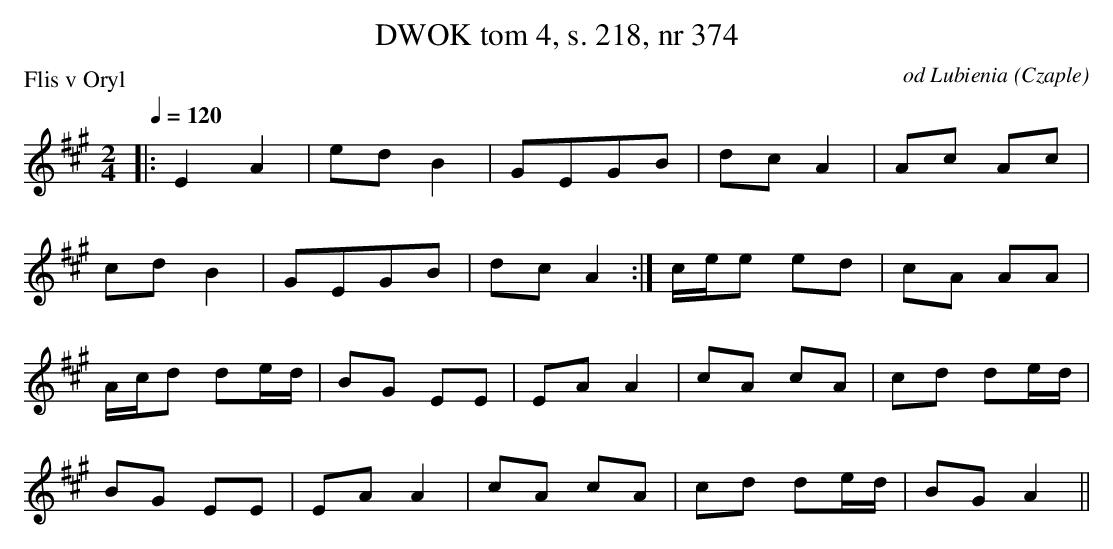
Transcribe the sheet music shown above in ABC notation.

X:1
T: DWOK tom 4, s. 218, nr 374
O:od Lubienia (Czaple)
P:Flis v Oryl
L:1/8
M:2/4
K:A
Q:1/4=120
|:E2A2|ed B2|GEGB|dcA2|Ac Ac|
cdB2|GEGB|dcA2:|c/e/e ed|cA AA|
A/c/d de/d/|BG EE|EAA2|cA cA|cd de/d/|
BG EE|EAA2|cA cA|cd de/d/|BGA2||
